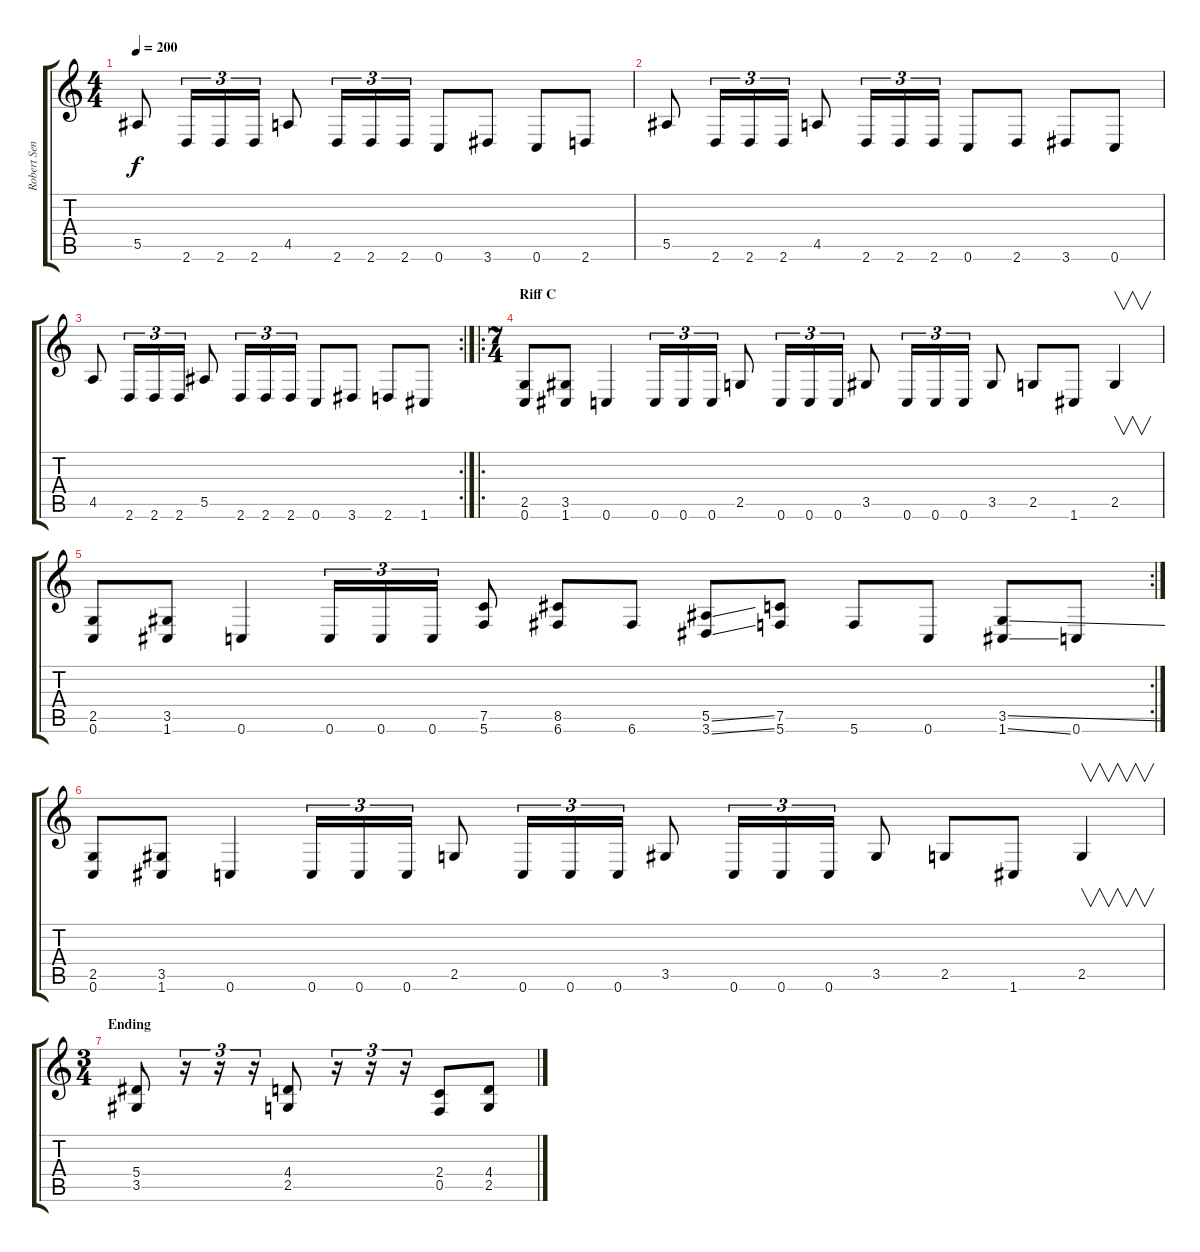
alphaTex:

\track ("Robert Senneback" "Robert Sen") {instrument distortionguitar}
\staff {score tabs}
\tuning (C4 G3 Eb3 Bb2 F2 C2) {hide}
\ts (4 4)
\tempo 200
\clef g2
\ks c
5.5.8{dy f} 2.6.16{tu (3 2)} 2.6.16{tu (3 2)} 2.6.16{tu (3 2)} 4.5.8 2.6.16{tu (3 2)} 2.6.16{tu (3 2)} 2.6.16{tu (3 2)} 0.6.8 3.6.8 0.6.8 2.6.8 |
5.5.8 2.6.16{tu (3 2)} 2.6.16{tu (3 2)} 2.6.16{tu (3 2)} 4.5.8 2.6.16{tu (3 2)} 2.6.16{tu (3 2)} 2.6.16{tu (3 2)} 0.6.8 2.6.8 3.6.8 0.6.8 |
\rc 2
4.5.8 2.6.16{tu (3 2)} 2.6.16{tu (3 2)} 2.6.16{tu (3 2)} 5.5.8 2.6.16{tu (3 2)} 2.6.16{tu (3 2)} 2.6.16{tu (3 2)} 0.6.8 3.6.8 2.6.8 1.6.8 |
\ro
\ts (7 4)
\section ("" "Riff C")
(2.5 0.6).8 (3.5 1.6).8 0.6.4 0.6.16{tu (3 2)} 0.6.16{tu (3 2)} 0.6.16{tu (3 2)} 2.5.8 0.6.16{tu (3 2)} 0.6.16{tu (3 2)} 0.6.16{tu (3 2)} 3.5.8 0.6.16{tu (3 2)} 0.6.16{tu (3 2)} 0.6.16{tu (3 2)} 3.5.8 2.5.8 1.6.8 2.5.4{v} |
\rc 2
(2.5 0.6).8 (3.5 1.6).8 0.6.4 0.6.16{tu (3 2)} 0.6.16{tu (3 2)} 0.6.16{tu (3 2)} (7.5 5.6).8 (8.5 6.6).8 6.6.8 (5.5{ss} 3.6{ss}).8 (7.5 5.6).8 5.6.8 0.6.8 (3.5{ss} 1.6{ss}).8 0.6.8 |
(2.5 0.6).8 (3.5 1.6).8 0.6.4 0.6.16{tu (3 2)} 0.6.16{tu (3 2)} 0.6.16{tu (3 2)} 2.5.8 0.6.16{tu (3 2)} 0.6.16{tu (3 2)} 0.6.16{tu (3 2)} 3.5.8 0.6.16{tu (3 2)} 0.6.16{tu (3 2)} 0.6.16{tu (3 2)} 3.5.8 2.5.8 1.6.8 2.5.4{v} |
\ts (3 4)
\section ("" "Ending")
(5.4 3.5).8 r.16{tu (3 2)} r.16{tu (3 2)} r.16{tu (3 2)} (4.4 2.5).8 r.16{tu (3 2)} r.16{tu (3 2)} r.16{tu (3 2)} (2.4 0.5).8 (4.4 2.5).8
